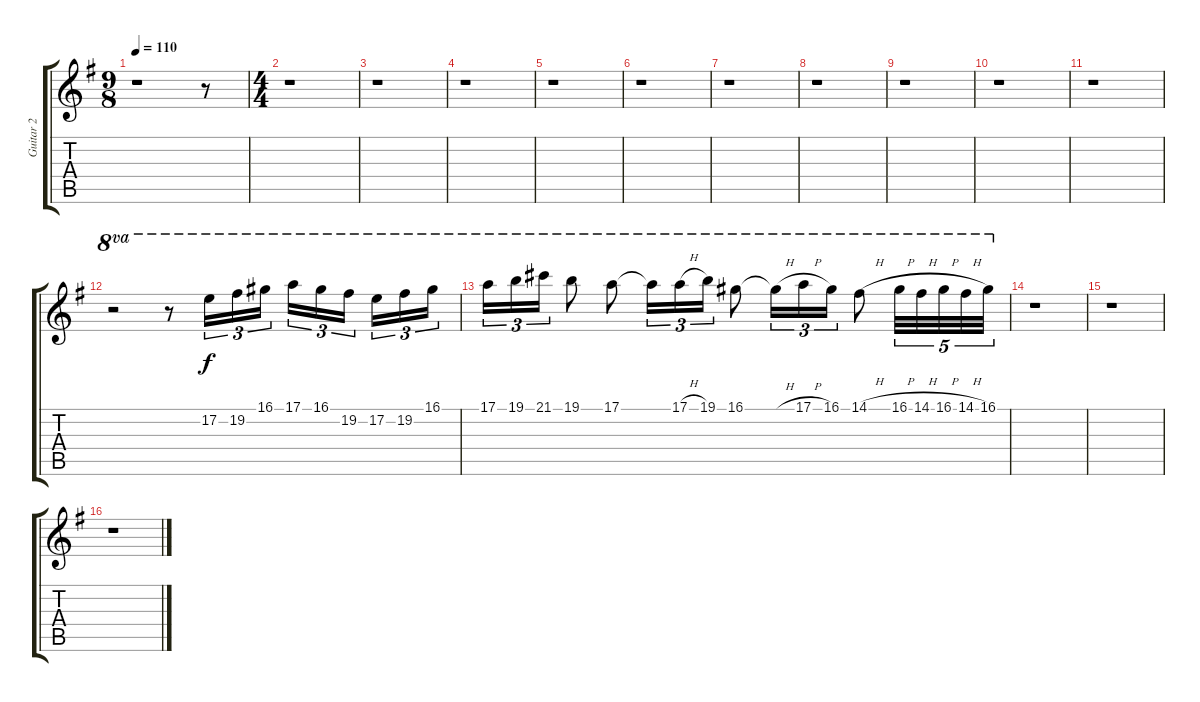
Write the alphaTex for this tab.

\track ("Guitar 2" "Guitar 2") {instrument distortionguitar}
\staff {score tabs}
\tuning (E4 B3 G3 D3 A2 E2) {hide}
\ts (9 8)
\tempo 110
\clef g2
\ks g
r.1{dy f} r.8 |
\ts (4 4)
r.1 |
r.1 |
r.1 |
r.1 |
r.1 |
r.1 |
r.1 |
r.1 |
r.1 |
r.1 |
r.2{ot 8va} r.8{ot 8va} 17.2.16{tu (3 2) ot 8va} 19.2.16{tu (3 2) ot 8va} 16.1.16{tu (3 2) ot 8va} 17.1.16{tu (3 2) ot 8va} 16.1.16{tu (3 2) ot 8va} 19.2.16{tu (3 2) ot 8va beam splitsecondary} 17.2.16{tu (3 2) ot 8va} 19.2.16{tu (3 2) ot 8va} 16.1.16{tu (3 2) ot 8va} |
17.1.16{tu (3 2) ot 8va} 19.1.16{tu (3 2) ot 8va} 21.1.16{tu (3 2) ot 8va} 19.1.8{ot 8va} 17.1.8{ot 8va} 17.1{t}.16{tu (3 2) ot 8va} 17.1{h}.16{tu (3 2) ot 8va} 19.1.16{tu (3 2) ot 8va} 16.1.8{ot 8va} 16.1{h t}.16{tu (3 2) ot 8va} 17.1{h}.16{tu (3 2) ot 8va} 16.1.16{tu (3 2) ot 8va} 14.1{h}.8{ot 8va} 16.1{h}.32{tu (5 4) ot 8va} 14.1{h}.32{tu (5 4) ot 8va} 16.1{h}.32{tu (5 4) ot 8va} 14.1{h}.32{tu (5 4) ot 8va} 16.1.32{tu (5 4) ot 8va} |
r.1 |
r.1 |
r.1
